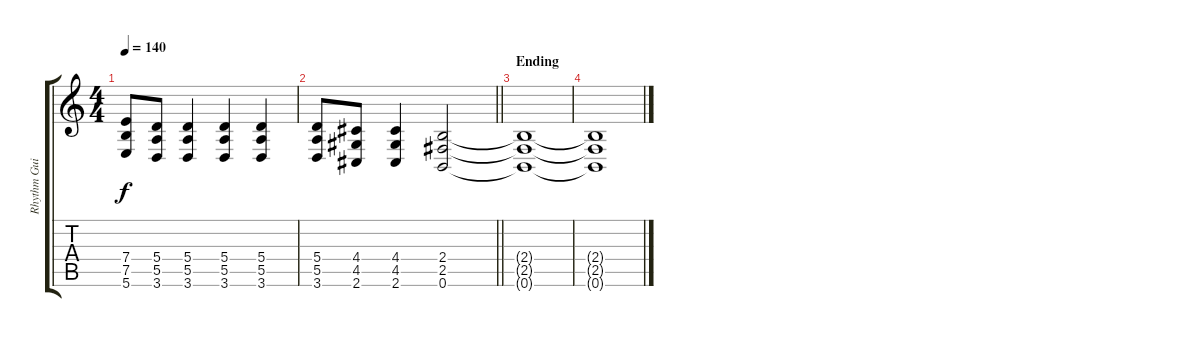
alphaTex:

\track ("Rhythm Guitar" "Rhythm Gui") {instrument distortionguitar}
\staff {score tabs}
\tuning (B3 Gb3 D3 A2 E2 B1) {hide}
\ts (4 4)
\tempo 140
\clef g2
\ks c
(7.4 7.5 5.6).8{dy f} (5.4 5.5 3.6).8 (5.4 5.5 3.6).4 (5.4 5.5 3.6).4 (5.4 5.5 3.6).4 |
\barLineRight lightlight
(5.4 5.5 3.6).8 (4.4 4.5 2.6).8 (4.4 4.5 2.6).4 (2.4 2.5 0.6).2 |
\section ("" "Ending")
(2.4{t} 2.5{t} 0.6{t}).1 |
(2.4{t} 2.5{t} 0.6{t}).1
